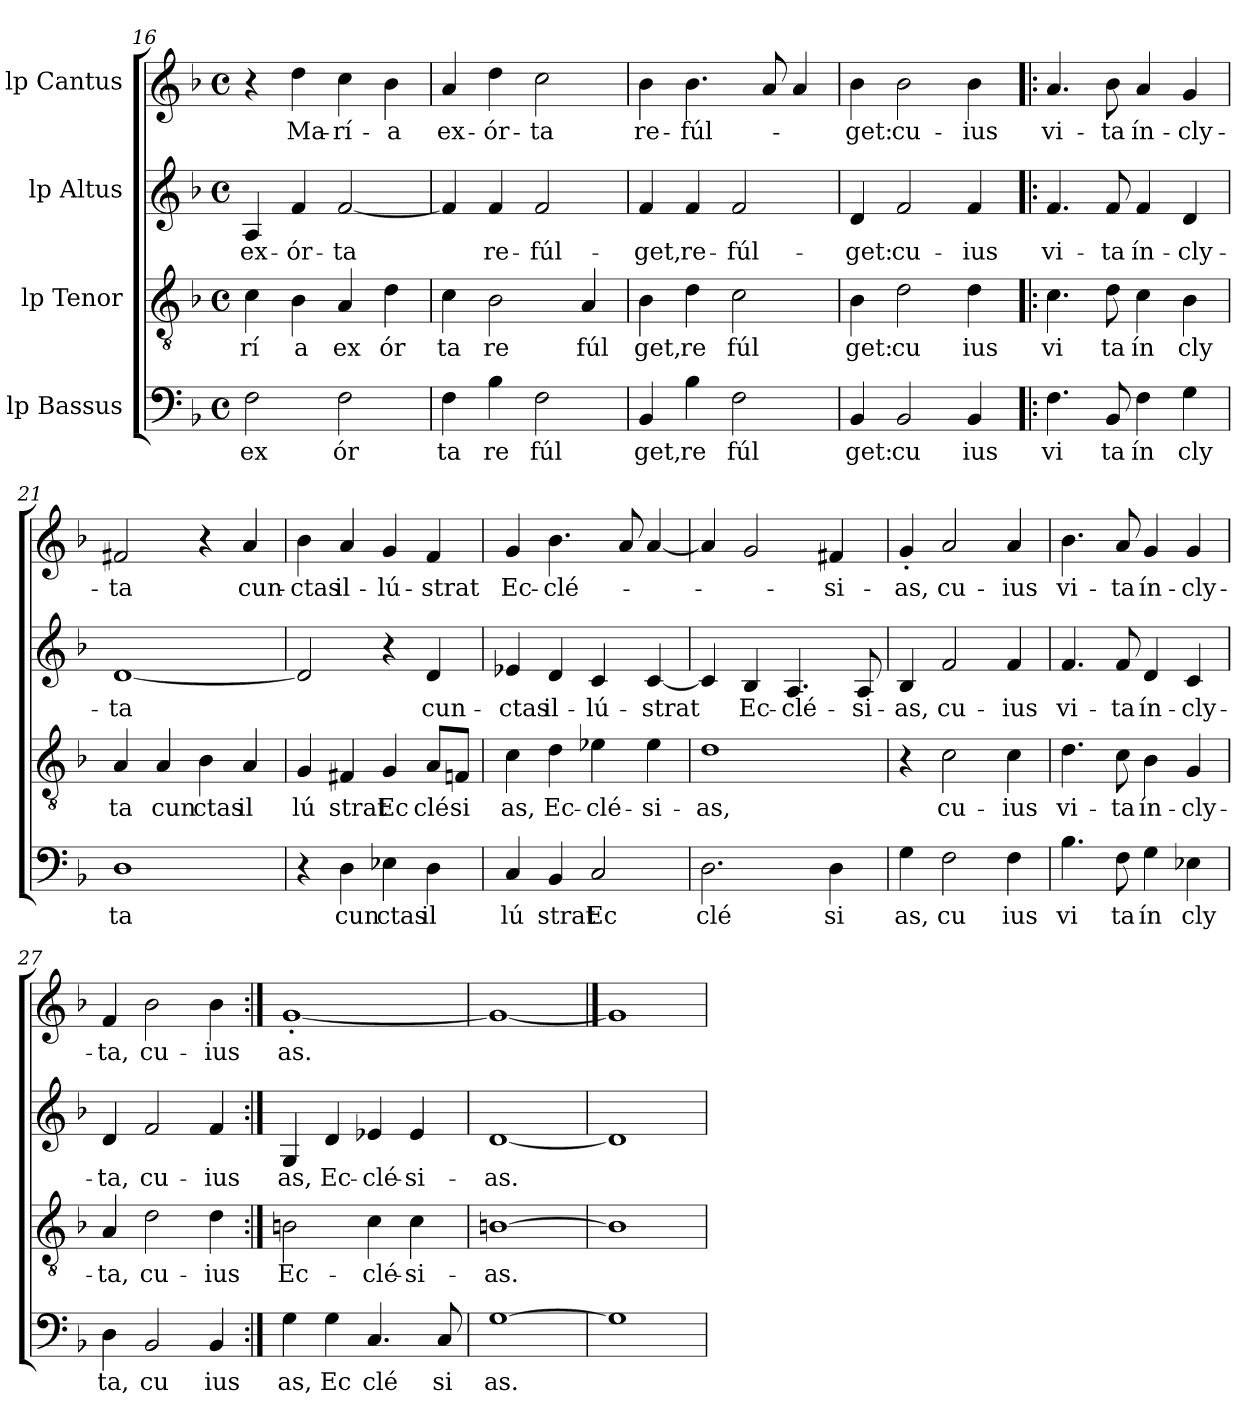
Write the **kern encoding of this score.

**kern	**text	**kern	**text	**kern	**text	**kern	**text
*part4	*part4	*part3	*part3	*part2	*part2	*part1	*part1
*staff4	*staff4	*staff3	*staff3	*staff2	*staff2	*staff1	*staff1
*I"lp Bassus	*	*I"lp Tenor	*	*I"lp Altus	*	*I"lp Cantus	*
!!LO:LB:g=z
*clefF4	*	*clefGv2	*	*clefG2	*	*clefG2	*
*k[b-]	*	*k[b-]	*	*k[b-]	*	*k[b-]	*
*F:	*	*F:	*	*F:	*	*F:	*
*M4/4	*	*M4/4	*	*M4/4	*	*M4/4	*
*met(c)	*	*met(c)	*	*met(c)	*	*met(c)	*
=16	=16	=16	=16	=16	=16	=16	=16
!	!LO:LY:b:cj	!	!LO:LY:b:cj	!	!LO:LY:b:cj	!	!
2F\	ex	4c\	rí	4A/	ex-	4r	.
!	!	!	!LO:LY:b:cj	!	!LO:LY:b:cj	!	!LO:LY:b:cj
.	.	4B-\	a	4f/	-ór-	4dd\	Ma-
!	!LO:LY:b:cj	!	!LO:LY:b:cj	!	!LO:LY:b:cj	!	!LO:LY:b:cj
2F\	ór	4A/	ex	[<2f/	-ta	4cc\	-rí-
!	!	!	!LO:LY:b:cj	!	!	!	!LO:LY:b:cj
.	.	4d\	ór	.	.	4b-\	-a
=17	=17	=17	=17	=17	=17	=17	=17
!	!LO:LY:b:cj	!	!LO:LY:b:cj	!	!	!	!LO:LY:b:cj
4F\	ta	4c\	ta	4f/]	.	4a/	ex-
!	!LO:LY:b:cj	!	!LO:LY:b:cj	!	!LO:LY:b:cj	!	!LO:LY:b:cj
4B-\	re	2B-\	re	4f/	re-	4dd\	-ór-
!	!LO:LY:b:cj	!	!	!	!LO:LY:b:cj	!	!LO:LY:b:cj
2F\	fúl	.	.	2f/	-fúl-	2cc\	-ta
!	!	!	!LO:LY:b:cj	!	!	!	!
.	.	4A/	fúl	.	.	.	.
=18	=18	=18	=18	=18	=18	=18	=18
!	!LO:LY:b:cj	!	!LO:LY:b:cj	!	!LO:LY:b:cj	!	!LO:LY:b:cj
4BB-/	get,	4B-\	get,	4f/	-get,	4b-\	re-
!	!LO:LY:b:cj	!	!LO:LY:b:cj	!	!LO:LY:b:cj	!	!LO:LY:b
4B-\	re	4d\	re	4f/	re-	4.b-\	-fúl-
!	!LO:LY:b:cj	!	!LO:LY:b:cj	!	!LO:LY:b:cj	!	!
2F\	fúl	2c\	fúl	2f/	-fúl-	.	.
.	.	.	.	.	.	8a/	.
.	.	.	.	.	.	4a/	.
=19	=19	=19	=19	=19	=19	=19	=19
!	!LO:LY:b:cj	!	!LO:LY:b:cj	!	!LO:LY:b:cj	!	!LO:LY:b:cj
4BB-/	get:	4B-\	get:	4d/	-get:	4b-\	-get:
!	!LO:LY:b:cj	!	!LO:LY:b:cj	!	!LO:LY:b:cj	!	!LO:LY:b:cj
2BB-/	cu	2d\	cu	2f/	cu-	2b-\	cu-
!	!LO:LY:b:cj	!	!LO:LY:b:cj	!	!LO:LY:b:cj	!	!LO:LY:b:cj
4BB-/	ius	4d\	ius	4f/	-ius	4b-\	-ius
=20!|:	=20!|:	=20!|:	=20!|:	=20!|:	=20!|:	=20!|:	=20!|:
!	!LO:LY:b:cj	!	!LO:LY:b:cj	!	!LO:LY:b:cj	!	!LO:LY:b:cj
4.F\	vi	4.c\	vi	4.f/	vi-	4.a/	vi-
!	!LO:LY:b:cj	!	!LO:LY:b:cj	!	!LO:LY:b:cj	!	!LO:LY:b:cj
8BB-/	ta	8d\	ta	8f/	-ta	8b-\	-ta
!	!LO:LY:b:cj	!	!LO:LY:b:cj	!	!LO:LY:b:cj	!	!LO:LY:b:cj
4F\	ín	4c\	ín	4f/	ín-	4a/	ín-
!	!LO:LY:b:cj	!	!LO:LY:b:cj	!	!LO:LY:b:cj	!	!LO:LY:b:cj
4G\	cly	4B-\	cly	4d/	-cly-	4g/	-cly-
=21	=21	=21	=21	=21	=21	=21	=21
!	!LO:LY:b:cj	!	!LO:LY:b:cj	!	!LO:LY:b:cj	!	!LO:LY:b:cj
1D	ta	4A/	ta	[<1d	-ta	2f#X/	-ta
!	!	!	!LO:LY:b:cj	!	!	!	!
.	.	4A/	cun	.	.	.	.
!	!	!	!LO:LY:b:cj	!	!	!	!
.	.	4B-\	ctas	.	.	4r	.
!	!	!	!LO:LY:b:cj	!	!	!	!LO:LY:b:cj
.	.	4A/	il	.	.	4a/	cun-
=22	=22	=22	=22	=22	=22	=22	=22
!	!	!	!LO:LY:b:cj	!	!	!	!LO:LY:b:cj
4r	.	4G/	lú	2d/]	.	4b-\	-ctas
!	!LO:LY:b:cj	!	!LO:LY:b:cj	!	!	!	!LO:LY:b:cj
4D\	cun	4F#X/	strat	.	.	4a/	il-
!	!LO:LY:b:cj	!	!LO:LY:b:cj	!	!	!	!LO:LY:b:cj
4E-X\	ctas	4G/	Ec	4r	.	4g/	-lú-
!	!LO:LY:b:cj	!	!LO:LY:b:cj	!	!LO:LY:b:cj	!	!LO:LY:b:cj
4D\	il	8A/L	clé	4d/	cun-	4f/	-strat
!	!	!	!LO:LY:b:cj	!	!	!	!
.	.	8Fn/J	si	.	.	.	.
!!LO:LB:g=z
=23	=23	=23	=23	=23	=23	=23	=23
!	!LO:LY:b:cj	!	!LO:LY:b:cj	!	!LO:LY:b:cj	!	!LO:LY:b:cj
4C/	lú	4c\	as,	4e-X/	-ctas	4g/	Ec-
!	!LO:LY:b:cj	!	!LO:LY:b:cj	!	!LO:LY:b:cj	!	!LO:LY:b
4BB-/	strat	4d\	Ec-	4d/	il-	4.b-\	-clé-
!	!LO:LY:b:cj	!	!LO:LY:b:cj	!	!LO:LY:b:cj	!	!
2C/	Ec	4e-X\	-clé-	4c/	-lú-	.	.
.	.	.	.	.	.	8a/	.
!	!	!	!LO:LY:b:cj	!	!LO:LY:b:cj	!	!
.	.	4e-\	-si-	[<4c/	-strat	[<4a/	.
=24	=24	=24	=24	=24	=24	=24	=24
!	!LO:LY:b:cj	!	!LO:LY:b:cj	!	!	!	!
2.D\	clé	1d	-as,	4c/]	.	4a/]	.
!	!	!	!	!	!LO:LY:b:cj	!	!
.	.	.	.	4B-/	Ec-	2g/	.
!	!	!	!	!	!LO:LY:b:cj	!	!
.	.	.	.	4.A/	-clé-	.	.
!	!LO:LY:b:cj	!	!	!	!	!	!LO:LY:b:cj
4D\	si	.	.	.	.	4f#X/	-si-
!	!	!	!	!	!LO:LY:b:cj	!	!
.	.	.	.	8A/	-si-	.	.
=25	=25	=25	=25	=25	=25	=25	=25
!	!LO:LY:b:cj	!	!	!	!LO:LY:b:cj	!	!LO:LY:b:cj
4G\	as,	4r	.	4B-/	-as,	4g'>/	-as,
!	!LO:LY:b:cj	!	!LO:LY:b:cj	!	!LO:LY:b:cj	!	!LO:LY:b:cj
2F\	cu	2c\	cu-	2f/	cu-	2a/	cu-
!	!LO:LY:b:cj	!	!LO:LY:b:cj	!	!LO:LY:b:cj	!	!LO:LY:b:cj
4F\	ius	4c\	-ius	4f/	-ius	4a/	-ius
=26	=26	=26	=26	=26	=26	=26	=26
!	!LO:LY:b:cj	!	!LO:LY:b:cj	!	!LO:LY:b:cj	!	!LO:LY:b:cj
4.B-\	vi	4.d\	vi-	4.f/	vi-	4.b-\	vi-
!	!LO:LY:b:cj	!	!LO:LY:b:cj	!	!LO:LY:b:cj	!	!LO:LY:b:cj
8F\	ta	8c\	-ta	8f/	-ta	8a/	-ta
!	!LO:LY:b:cj	!	!LO:LY:b:cj	!	!LO:LY:b:cj	!	!LO:LY:b:cj
4G\	ín	4B-\	ín-	4d/	ín-	4g/	ín-
!	!LO:LY:b:cj	!	!LO:LY:b:cj	!	!LO:LY:b:cj	!	!LO:LY:b:cj
4E-X\	cly	4G/	-cly-	4c/	-cly-	4g/	-cly-
=27	=27	=27	=27	=27	=27	=27	=27
!	!LO:LY:b:cj	!	!LO:LY:b:cj	!	!LO:LY:b:cj	!	!LO:LY:b:cj
4D\	ta,	4A/	-ta,	4d/	-ta,	4f/	-ta,
!	!LO:LY:b:cj	!	!LO:LY:b:cj	!	!LO:LY:b:cj	!	!LO:LY:b:cj
2BB-/	cu	2d\	cu-	2f/	cu-	2b-\	cu-
!	!LO:LY:b:cj	!	!LO:LY:b:cj	!	!LO:LY:b:cj	!	!LO:LY:b:cj
4BB-/	ius	4d\	-ius	4f/	-ius	4b-\	-ius
=28:|!	=28:|!	=28:|!	=28:|!	=28:|!	=28:|!	=28:|!	=28:|!
!	!LO:LY:b:cj	!	!LO:LY:b:cj	!	!LO:LY:b:cj	!	!LO:LY:b:cj
4G\	as,	2Bn\	Ec-	4G/	as,	[<1g'>	as.
!	!LO:LY:b:cj	!	!	!	!LO:LY:b:cj	!	!
4G\	Ec	.	.	4d/	Ec-	.	.
!	!LO:LY:b:cj	!	!LO:LY:b:cj	!	!LO:LY:b:cj	!	!
4.C/	clé	4c\	-clé-	4e-X/	-clé-	.	.
!	!	!	!LO:LY:b:cj	!	!LO:LY:b:cj	!	!
.	.	4c\	-si-	4e-/	-si-	.	.
!	!LO:LY:b:cj	!	!	!	!	!	!
8C/	si	.	.	.	.	.	.
=29	=29	=29	=29	=29	=29	=29	=29
!	!LO:LY:b:cj	!	!LO:LY:b:cj	!	!LO:LY:b:cj	!	!
[1G	as.	[1Bn	-as.	[1d	-as.	1g_	.
=30	==30	=30	==30	=30	==30	==30	==30
1G]	.	1B]	.	1d]	.	1g]	.
=	=	=	=	=	=	=	=
*-	*-	*-	*-	*-	*-	*-	*-
